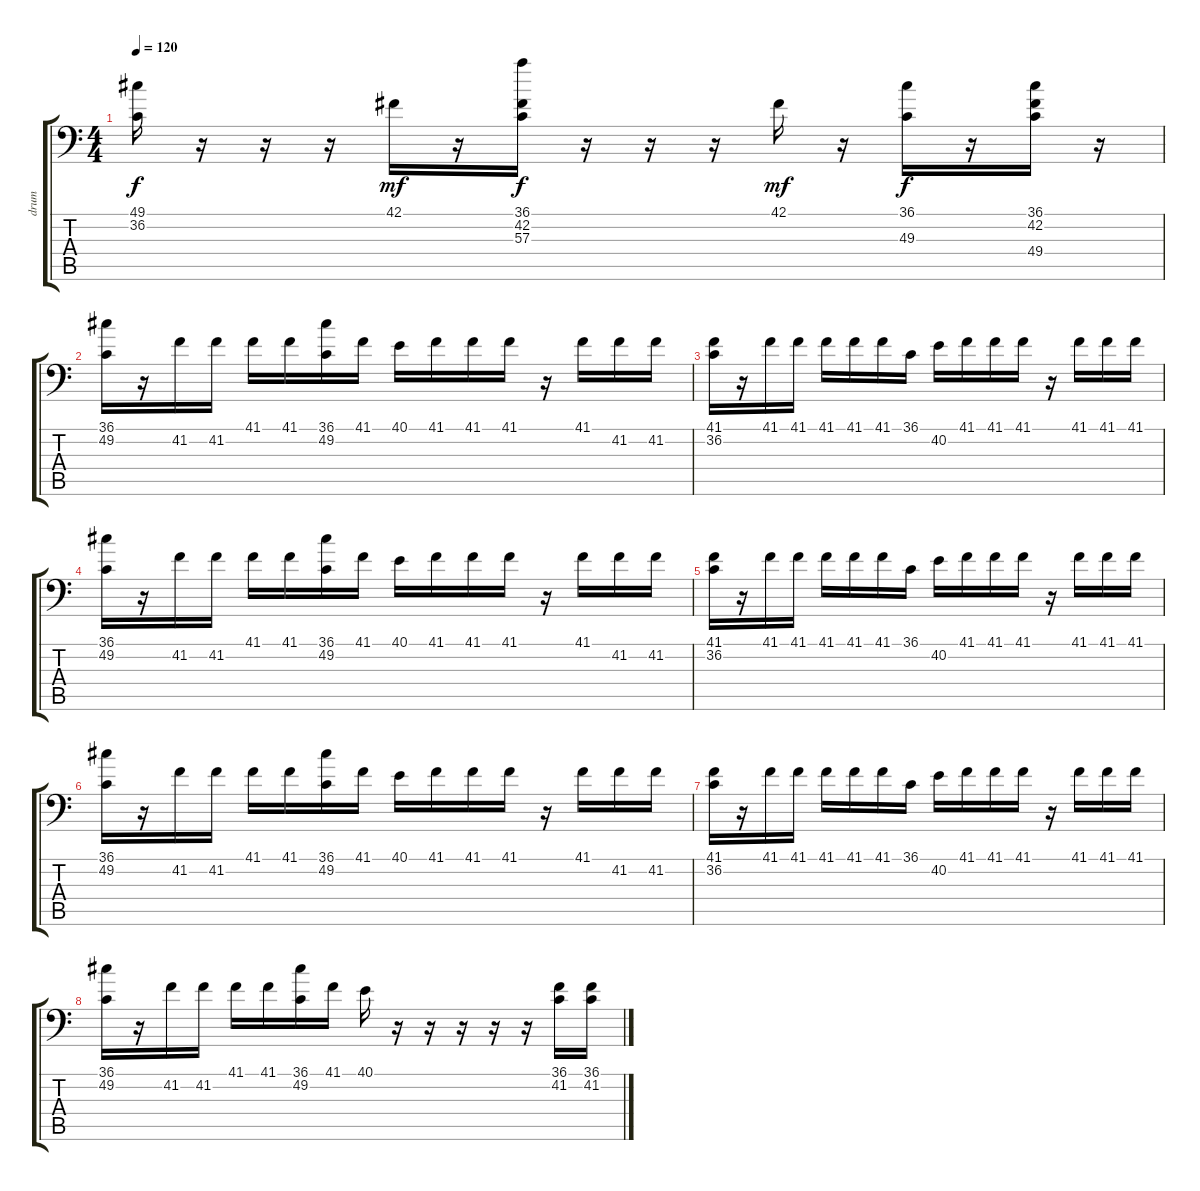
\track ("drum" "drum") {instrument acousticgrandpiano}
\staff {score tabs}
\tuning (C-1 C-1 C-1 C-1 C-1 C-1) {hide}
\ts (4 4)
\tempo 120
\clef f4
\ks c
(49.1 36.2).16{dy f} r.16 r.16 r.16 42.1.16{dy mf} r.16 (36.1 42.2 57.3).16{dy f} r.16 r.16 r.16 42.1.16{dy mf} r.16 (36.1 49.3).16{dy f} r.16 (36.1 42.2 49.4).16 r.16 |
(36.1 49.2).16 r.16 41.2.16 41.2.16 41.1.16 41.1.16 (36.1 49.2).16 41.1.16 40.1.16 41.1.16 41.1.16 41.1.16 r.16 41.1.16 41.2.16 41.2.16 |
(41.1 36.2).16 r.16 41.1.16 41.1.16 41.1.16 41.1.16 41.1.16 36.1.16 40.2.16 41.1.16 41.1.16 41.1.16 r.16 41.1.16 41.1.16 41.1.16 |
(36.1 49.2).16 r.16 41.2.16 41.2.16 41.1.16 41.1.16 (36.1 49.2).16 41.1.16 40.1.16 41.1.16 41.1.16 41.1.16 r.16 41.1.16 41.2.16 41.2.16 |
(41.1 36.2).16 r.16 41.1.16 41.1.16 41.1.16 41.1.16 41.1.16 36.1.16 40.2.16 41.1.16 41.1.16 41.1.16 r.16 41.1.16 41.1.16 41.1.16 |
(36.1 49.2).16 r.16 41.2.16 41.2.16 41.1.16 41.1.16 (36.1 49.2).16 41.1.16 40.1.16 41.1.16 41.1.16 41.1.16 r.16 41.1.16 41.2.16 41.2.16 |
(41.1 36.2).16 r.16 41.1.16 41.1.16 41.1.16 41.1.16 41.1.16 36.1.16 40.2.16 41.1.16 41.1.16 41.1.16 r.16 41.1.16 41.1.16 41.1.16 |
(36.1 49.2).16 r.16 41.2.16 41.2.16 41.1.16 41.1.16 (36.1 49.2).16 41.1.16 40.1.16 r.16 r.16 r.16 r.16 r.16 (36.1 41.2).16 (36.1 41.2).16
